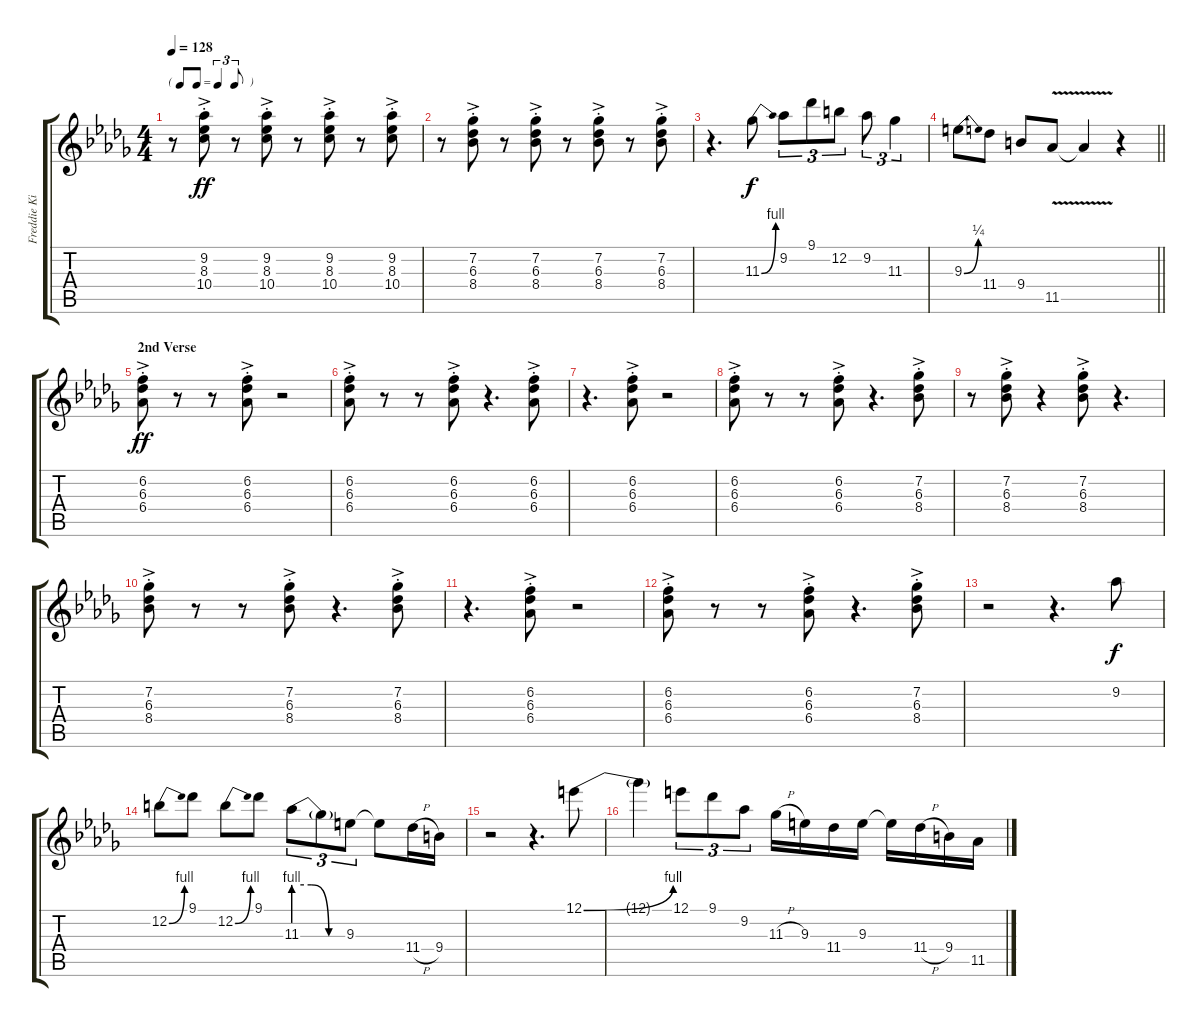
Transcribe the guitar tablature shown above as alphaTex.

\track ("Freddie King - Guitar" "Freddie Ki") {instrument overdrivenguitar}
\staff {score tabs}
\tuning (E4 B3 G3 D3 A2 E2) {hide}
\ts (4 4)
\tf triplet8th
\tempo 128
\clef g2
\ks db
r.8{dy f} (9.2{ac st} 8.3{ac st} 10.4{ac st}).8{dy ff} r.8 (9.2{ac st} 8.3{ac st} 10.4{ac st}).8 r.8 (9.2{ac st} 8.3{ac st} 10.4{ac st}).8 r.8 (9.2{ac st} 8.3{ac st} 10.4{ac st}).8 |
r.8 (7.2{ac st} 6.3{ac st} 8.4{ac st}).8 r.8 (7.2{ac st} 6.3{ac st} 8.4{ac st}).8 r.8 (7.2{ac st} 6.3{ac st} 8.4{ac st}).8 r.8 (7.2{ac st} 6.3{ac st} 8.4{ac st}).8 |
r.4{d} 11.3{be (bend 0 0 60 4)}.8{dy f} 9.2.8{tu (3 2)} 9.1.8{tu (3 2)} 12.2.8{tu (3 2)} 9.2.8{tu (3 2)} 11.3.4{tu (3 2)} |
\barLineRight lightlight
9.3{be (bend 0 0 60 1)}.8 11.4.8 9.4.8 11.5{v}.8 11.5{v t}.4 r.4 |
\section ("" "2nd Verse")
(6.2{ac st} 6.3{ac st} 6.4{ac st}).8{dy ff} r.8 r.8 (6.2{ac st} 6.3{ac st} 6.4{ac st}).8 r.2 |
(6.2{ac st} 6.3{ac st} 6.4{ac st}).8 r.8 r.8 (6.2{ac st} 6.3{ac st} 6.4{ac st}).8 r.4{d} (6.2{ac st} 6.3{ac st} 6.4{ac st}).8 |
r.4{d} (6.2{ac st} 6.3{ac st} 6.4{ac st}).8 r.2 |
(6.2{ac st} 6.3{ac st} 6.4{ac st}).8 r.8 r.8 (6.2{ac st} 6.3{ac st} 6.4{ac st}).8 r.4{d} (7.2{ac st} 6.3{ac st} 8.4{ac st}).8 |
r.8 (7.2{ac st} 6.3{ac st} 8.4{ac st}).8 r.4 (7.2{ac st} 6.3{ac st} 8.4{ac st}).8 r.4{d} |
(7.2{ac st} 6.3{ac st} 8.4{ac st}).8 r.8 r.8 (7.2{ac st} 6.3{ac st} 8.4{ac st}).8 r.4{d} (7.2{ac st} 6.3{ac st} 8.4{ac st}).8 |
r.4{d} (6.2{ac st} 6.3{ac st} 6.4{ac st}).8 r.2 |
(6.2{ac st} 6.3{ac st} 6.4{ac st}).8 r.8 r.8 (6.2{ac st} 6.3{ac st} 6.4{ac st}).8 r.4{d} (7.2{ac st} 6.3{ac st} 8.4{ac st}).8 |
r.2 r.4{d} 9.2.8{dy f} |
12.2{be (bend 0 0 60 4)}.8 9.1.8 12.2{be (bend 0 0 60 4)}.8 9.1.8 11.3{be (custom 0 4 20 4 40 0 60 0)}.8{tu (3 2)} 11.3{t}.8{tu (3 2)} 9.3.8{tu (3 2)} 9.3{t}.8 11.4{h}.16 9.4.16 |
r.2 r.4{d} 12.1{be (bend 0 0 60 4)}.8 |
12.1{t}.4 12.1.8{tu (3 2)} 9.1.8{tu (3 2)} 9.2.8{tu (3 2)} 11.3{h}.16 9.3.16 11.4.16 9.3.16 9.3{t}.16 11.4{h}.16 9.4.16 11.5.16
